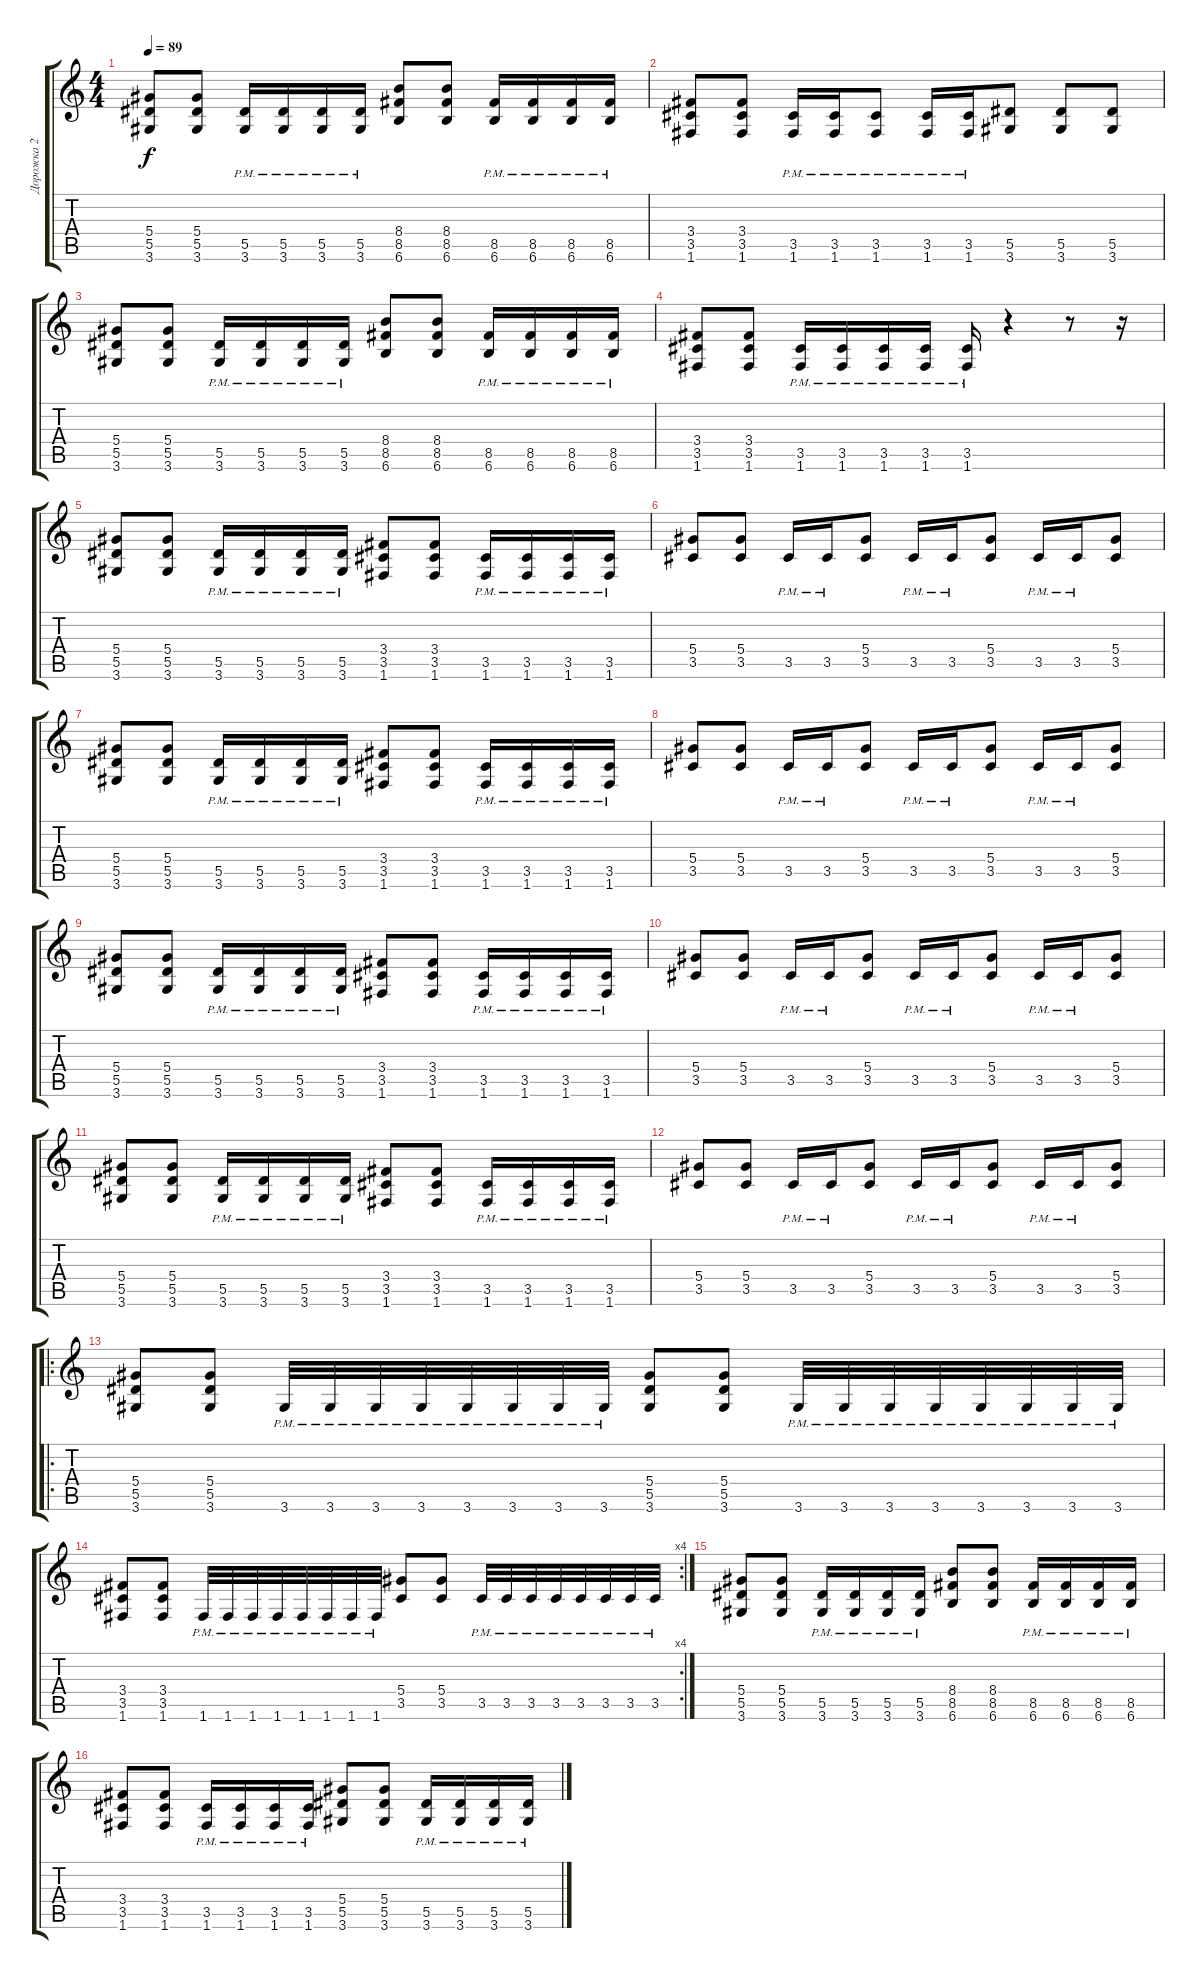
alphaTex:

\track ("Дорожка 2" "Дорожка 2") {instrument overdrivenguitar}
\staff {score tabs}
\tuning (F4 C4 Ab3 Eb3 Bb2 F2) {hide}
\ts (4 4)
\tempo 89
\clef g2
\ks c
(5.4 5.5 3.6).8{dy f} (5.4 5.5 3.6).8 (5.5{pm} 3.6{pm}).16 (5.5{pm} 3.6{pm}).16 (5.5{pm} 3.6{pm}).16 (5.5{pm} 3.6{pm}).16 (8.4 8.5 6.6).8 (8.4 8.5 6.6).8 (8.5{pm} 6.6{pm}).16 (8.5{pm} 6.6{pm}).16 (8.5{pm} 6.6{pm}).16 (8.5{pm} 6.6{pm}).16 |
(3.4 3.5 1.6).8 (3.4 3.5 1.6).8 (3.5{pm} 1.6{pm}).16 (3.5{pm} 1.6{pm}).16 (3.5{pm} 1.6{pm}).8 (3.5{pm} 1.6{pm}).16 (3.5{pm} 1.6{pm}).16 (5.5 3.6).8 (5.5 3.6).8 (5.5 3.6).8 |
(5.4 5.5 3.6).8 (5.4 5.5 3.6).8 (5.5{pm} 3.6{pm}).16 (5.5{pm} 3.6{pm}).16 (5.5{pm} 3.6{pm}).16 (5.5{pm} 3.6{pm}).16 (8.4 8.5 6.6).8 (8.4 8.5 6.6).8 (8.5{pm} 6.6{pm}).16 (8.5{pm} 6.6{pm}).16 (8.5{pm} 6.6{pm}).16 (8.5{pm} 6.6{pm}).16 |
(3.4 3.5 1.6).8 (3.4 3.5 1.6).8 (3.5{pm} 1.6{pm}).16 (3.5{pm} 1.6{pm}).16 (3.5{pm} 1.6{pm}).16 (3.5{pm} 1.6{pm}).16 (3.5{pm} 1.6{pm}).16 r.4 r.8 r.16 |
(5.4 5.5 3.6).8 (5.4 5.5 3.6).8 (5.5{pm} 3.6{pm}).16 (5.5{pm} 3.6{pm}).16 (5.5{pm} 3.6{pm}).16 (5.5{pm} 3.6{pm}).16 (3.4 3.5 1.6).8 (3.4 3.5 1.6).8 (3.5{pm} 1.6{pm}).16 (3.5{pm} 1.6{pm}).16 (3.5{pm} 1.6{pm}).16 (3.5{pm} 1.6{pm}).16 |
(5.4 3.5).8 (5.4 3.5).8 3.5{pm}.16 3.5{pm}.16 (5.4 3.5).8 3.5{pm}.16 3.5{pm}.16 (5.4 3.5).8 3.5{pm}.16 3.5{pm}.16 (5.4 3.5).8 |
(5.4 5.5 3.6).8 (5.4 5.5 3.6).8 (5.5{pm} 3.6{pm}).16 (5.5{pm} 3.6{pm}).16 (5.5{pm} 3.6{pm}).16 (5.5{pm} 3.6{pm}).16 (3.4 3.5 1.6).8 (3.4 3.5 1.6).8 (3.5{pm} 1.6{pm}).16 (3.5{pm} 1.6{pm}).16 (3.5{pm} 1.6{pm}).16 (3.5{pm} 1.6{pm}).16 |
(5.4 3.5).8 (5.4 3.5).8 3.5{pm}.16 3.5{pm}.16 (5.4 3.5).8 3.5{pm}.16 3.5{pm}.16 (5.4 3.5).8 3.5{pm}.16 3.5{pm}.16 (5.4 3.5).8 |
(5.4 5.5 3.6).8 (5.4 5.5 3.6).8 (5.5{pm} 3.6{pm}).16 (5.5{pm} 3.6{pm}).16 (5.5{pm} 3.6{pm}).16 (5.5{pm} 3.6{pm}).16 (3.4 3.5 1.6).8 (3.4 3.5 1.6).8 (3.5{pm} 1.6{pm}).16 (3.5{pm} 1.6{pm}).16 (3.5{pm} 1.6{pm}).16 (3.5{pm} 1.6{pm}).16 |
(5.4 3.5).8 (5.4 3.5).8 3.5{pm}.16 3.5{pm}.16 (5.4 3.5).8 3.5{pm}.16 3.5{pm}.16 (5.4 3.5).8 3.5{pm}.16 3.5{pm}.16 (5.4 3.5).8 |
(5.4 5.5 3.6).8 (5.4 5.5 3.6).8 (5.5{pm} 3.6{pm}).16 (5.5{pm} 3.6{pm}).16 (5.5{pm} 3.6{pm}).16 (5.5{pm} 3.6{pm}).16 (3.4 3.5 1.6).8 (3.4 3.5 1.6).8 (3.5{pm} 1.6{pm}).16 (3.5{pm} 1.6{pm}).16 (3.5{pm} 1.6{pm}).16 (3.5{pm} 1.6{pm}).16 |
(5.4 3.5).8 (5.4 3.5).8 3.5{pm}.16 3.5{pm}.16 (5.4 3.5).8 3.5{pm}.16 3.5{pm}.16 (5.4 3.5).8 3.5{pm}.16 3.5{pm}.16 (5.4 3.5).8 |
\ro
(5.4 5.5 3.6).8 (5.4 5.5 3.6).8 3.6{pm}.32 3.6{pm}.32 3.6{pm}.32 3.6{pm}.32 3.6{pm}.32 3.6{pm}.32 3.6{pm}.32 3.6{pm}.32 (5.4 5.5 3.6).8 (5.4 5.5 3.6).8 3.6{pm}.32 3.6{pm}.32 3.6{pm}.32 3.6{pm}.32 3.6{pm}.32 3.6{pm}.32 3.6{pm}.32 3.6{pm}.32 |
\rc 4
(3.4 3.5 1.6).8 (3.4 3.5 1.6).8 1.6{pm}.32 1.6{pm}.32 1.6{pm}.32 1.6{pm}.32 1.6{pm}.32 1.6{pm}.32 1.6{pm}.32 1.6{pm}.32 (5.4 3.5).8 (5.4 3.5).8 3.5{pm}.32 3.5{pm}.32 3.5{pm}.32 3.5{pm}.32 3.5{pm}.32 3.5{pm}.32 3.5{pm}.32 3.5{pm}.32 |
(5.4 5.5 3.6).8 (5.4 5.5 3.6).8 (5.5{pm} 3.6{pm}).16 (5.5{pm} 3.6{pm}).16 (5.5{pm} 3.6{pm}).16 (5.5{pm} 3.6{pm}).16 (8.4 8.5 6.6).8 (8.4 8.5 6.6).8 (8.5{pm} 6.6{pm}).16 (8.5{pm} 6.6{pm}).16 (8.5{pm} 6.6{pm}).16 (8.5{pm} 6.6{pm}).16 |
(3.4 3.5 1.6).8 (3.4 3.5 1.6).8 (3.5{pm} 1.6{pm}).16 (3.5{pm} 1.6{pm}).16 (3.5{pm} 1.6{pm}).16 (3.5{pm} 1.6{pm}).16 (5.4 5.5 3.6).8 (5.4 5.5 3.6).8 (5.5{pm} 3.6{pm}).16 (5.5{pm} 3.6{pm}).16 (5.5{pm} 3.6{pm}).16 (5.5{pm} 3.6{pm}).16
